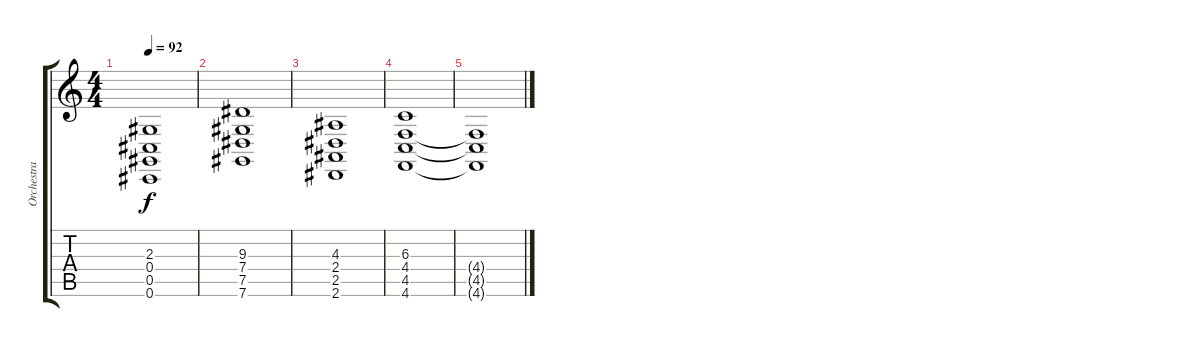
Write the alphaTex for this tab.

\track ("Orchestra" "Orchestra") {instrument tremolostrings}
\staff {score tabs}
\tuning (Eb4 Bb3 Gb3 Db3 Ab2 Db2) {hide}
\ts (4 4)
\tempo 92
\clef g2
\ks c
(2.3 0.4 0.5 0.6).1{dy f} |
(9.3 7.4 7.5 7.6).1 |
(4.3 2.4 2.5 2.6).1 |
(6.3 4.4 4.5 4.6).1 |
(4.4{t} 4.5{t} 4.6{t}).1
